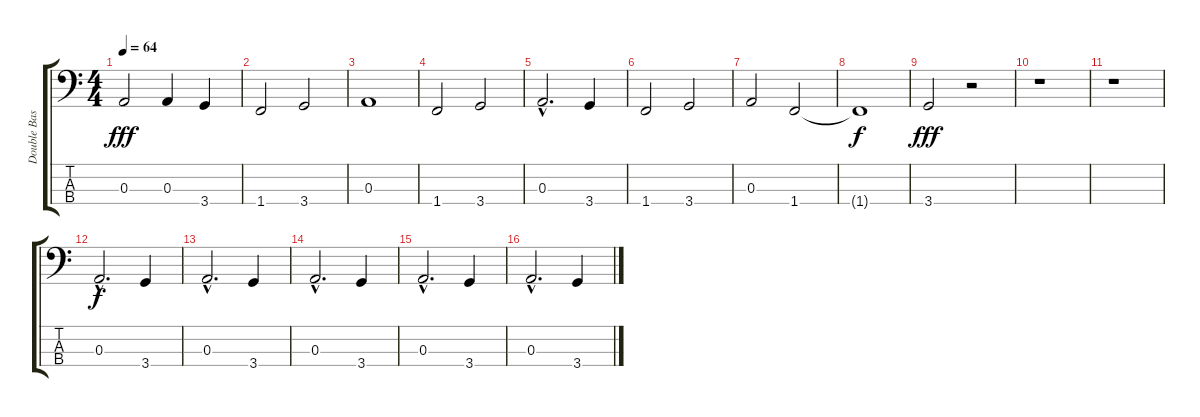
\track ("Double Basses       " "Double Bas") {instrument contrabass}
\staff {score tabs}
\tuning (G2 D2 A1 E1) {hide}
\ts (4 4)
\tempo 64
\clef f4
\ks c
0.3.2{dy fff} 0.3.4 3.4.4 |
1.4.2 3.4.2 |
0.3.1 |
1.4.2 3.4.2 |
0.3{hac}.2{d} 3.4.4 |
1.4.2 3.4.2 |
0.3.2 1.4.2 |
1.4{t}.1{dy f} |
3.4.2{dy fff} r.2 |
r.1 |
r.1 |
0.3{hac}.2{d dy f} 3.4.4 |
0.3{hac}.2{d} 3.4.4 |
0.3{hac}.2{d} 3.4.4 |
0.3{hac}.2{d} 3.4.4 |
0.3{hac}.2{d} 3.4.4
